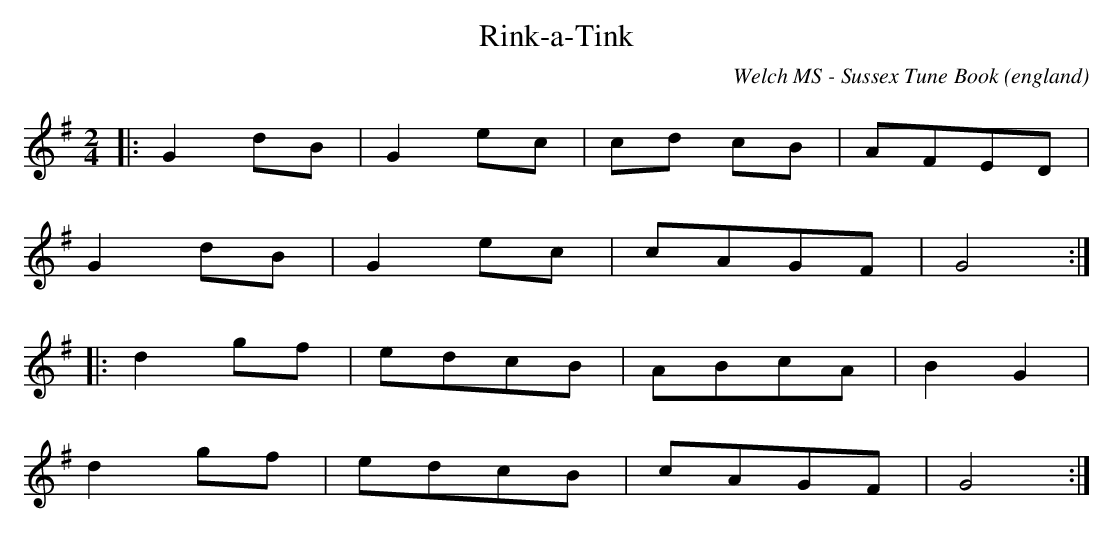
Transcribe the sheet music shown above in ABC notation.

X:1
T:Rink-a-Tink
O:england
C:Welch MS - Sussex Tune Book
M:2/4
L:1/16
K:G
|:G4d2B2|G4e2c2|c2d2 c2B2|A2F2E2D2|
G4d2B2|G4e2c2|c2A2G2F2|G8:|
|:d4g2f2|e2d2c2B2|A2B2c2A2|B4G4|
d4g2f2|e2d2c2B2|c2A2G2F2|G8:|
